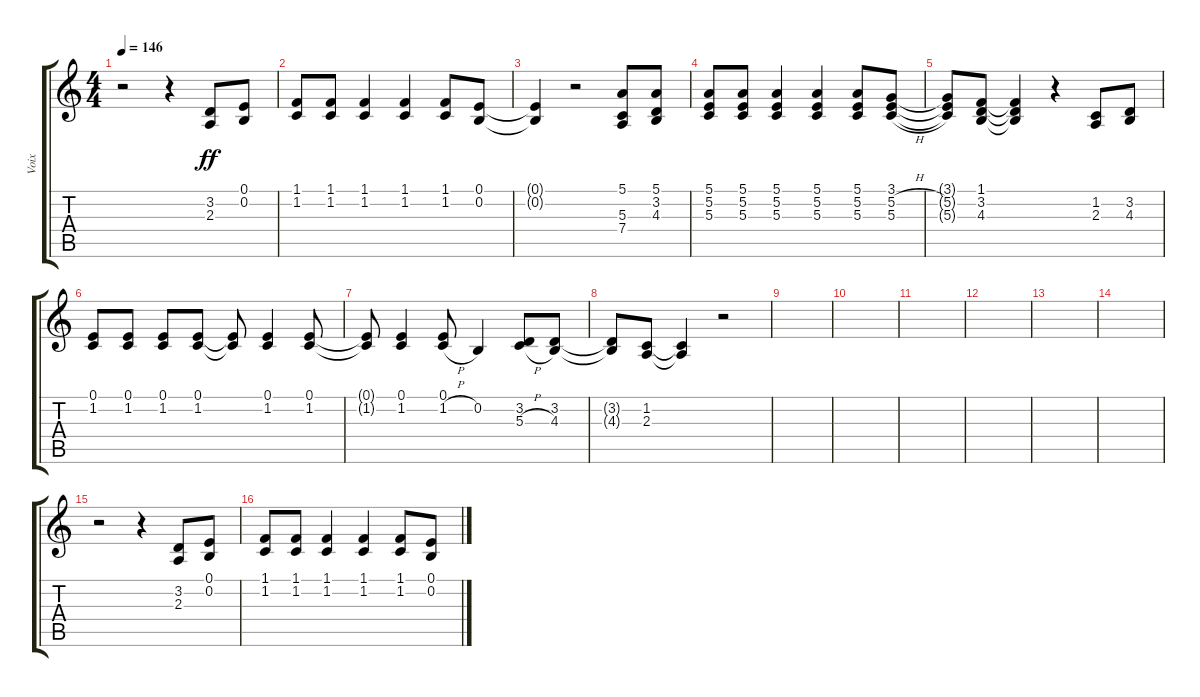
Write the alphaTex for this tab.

\track ("Voix" "Voix") {instrument accordion}
\staff {score tabs}
\tuning (E4 B3 G3 D3 A2 E2) {hide}
\ts (4 4)
\tempo 146
\clef g2
\ks c
r.2{dy ff} r.4 (3.2 2.3).8 (0.1 0.2).8 |
(1.1 1.2).8 (1.1 1.2).8 (1.1 1.2).4 (1.1 1.2).4 (1.1 1.2).8 (0.1 0.2).8 |
(0.1{t} 0.2{t}).4 r.2 (5.1 5.3 7.4).8 (5.1 3.2 4.3).8 |
(5.1 5.2 5.3).8 (5.1 5.2 5.3).8 (5.1 5.2 5.3).4 (5.1 5.2 5.3).4 (5.1 5.2 5.3).8 (3.1 5.2{h} 5.3{h}).8 |
(3.1{t} 5.2{t} 5.3{t}).8 (1.1 3.2 4.3).8 (1.1{t} 3.2{t} 4.3{t}).4 r.4 (1.2 2.3).8 (3.2 4.3).8 |
(0.1 1.2).8 (0.1 1.2).8 (0.1 1.2).8 (0.1 1.2).8 (0.1{t} 1.2{t}).8 (0.1 1.2).4 (0.1 1.2).8 |
(0.1{t} 1.2{t}).8 (0.1 1.2).4 (0.1 1.2{h}).8 0.2.4 (3.2 5.3{h}).8 (3.2 4.3).8 |
(3.2{t} 4.3{t}).8 (1.2 2.3).8 (1.2{t} 2.3{t}).4 r.2 |
|
|
|
|
|
|
r.2 r.4 (3.2 2.3).8 (0.1 0.2).8 |
(1.1 1.2).8 (1.1 1.2).8 (1.1 1.2).4 (1.1 1.2).4 (1.1 1.2).8 (0.1 0.2).8
